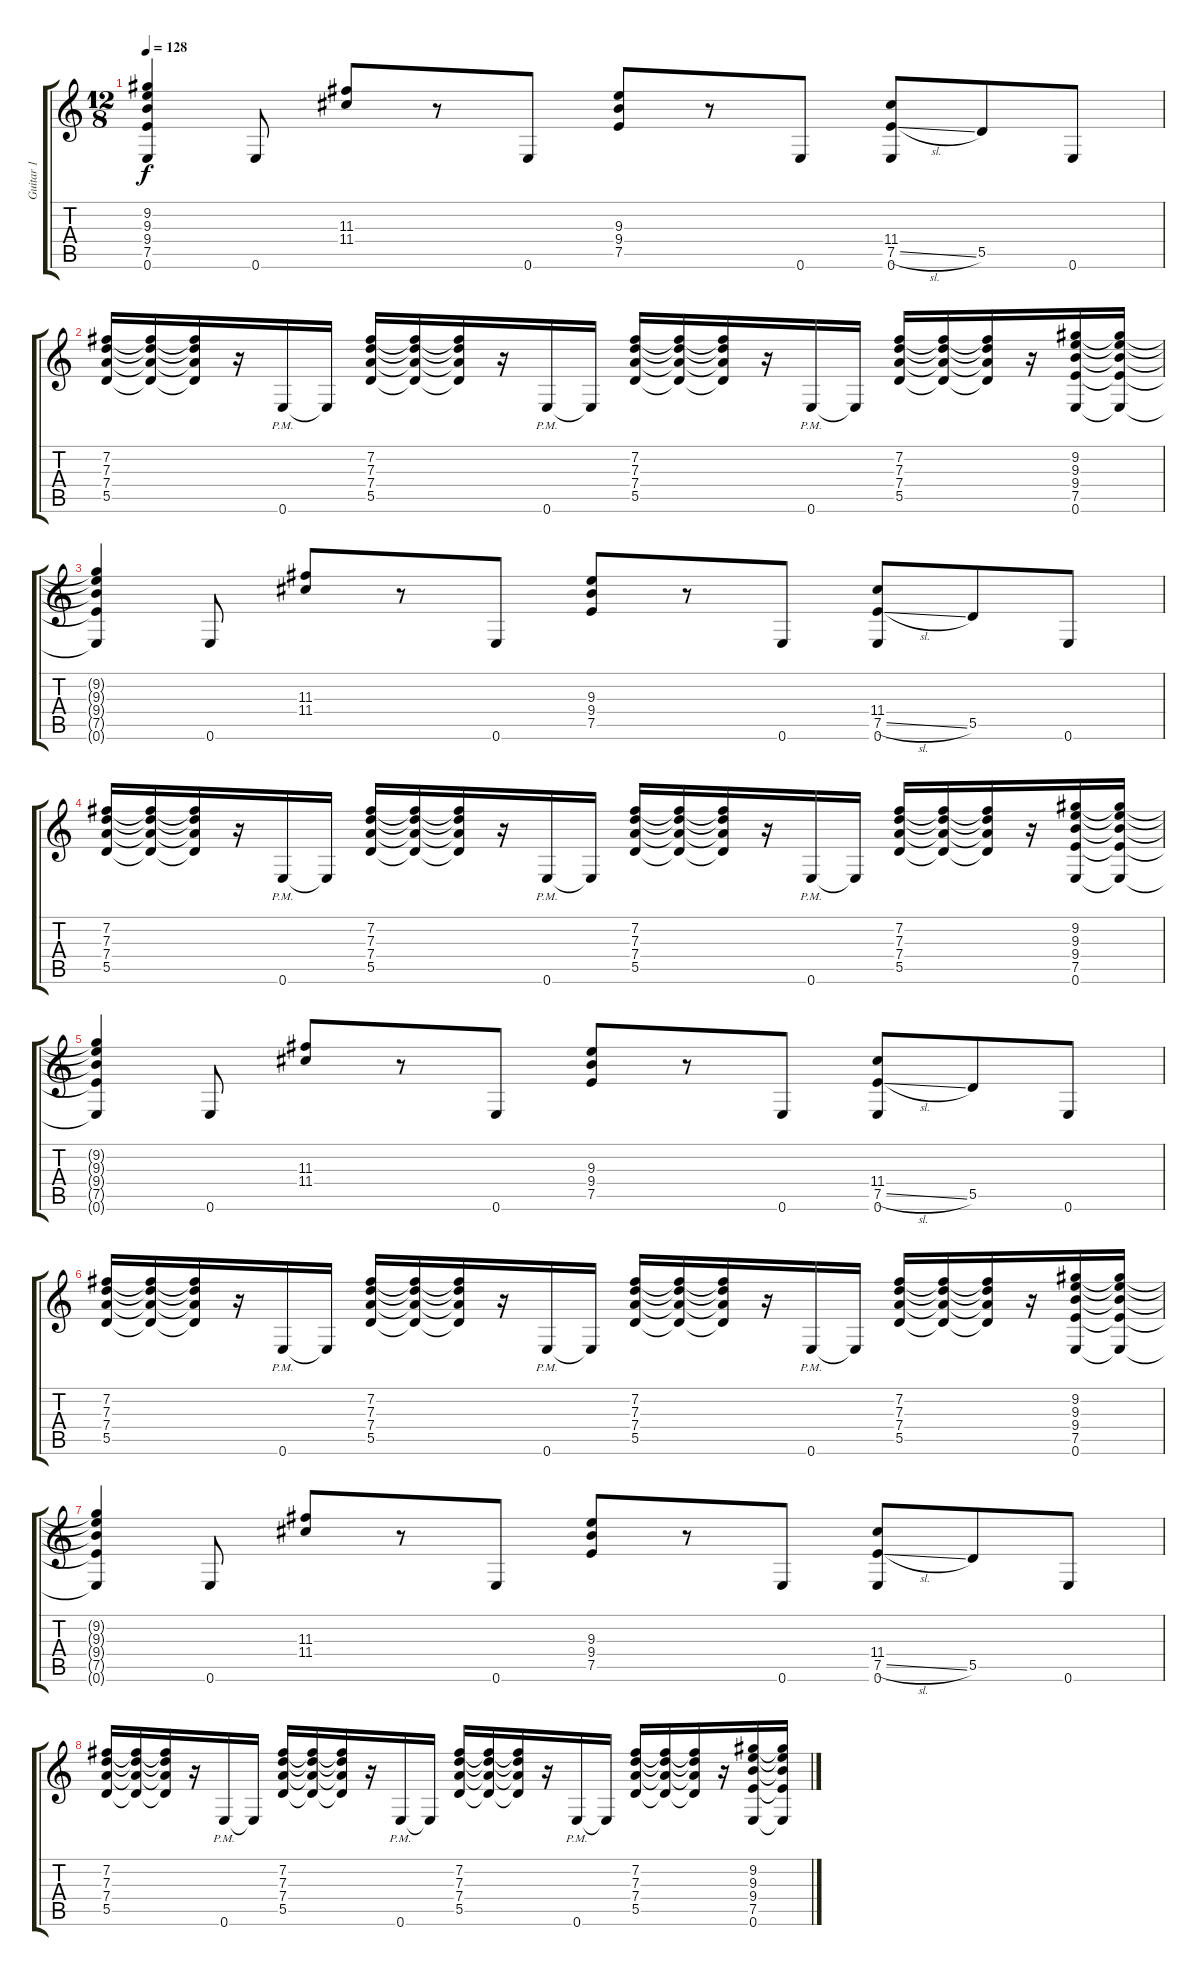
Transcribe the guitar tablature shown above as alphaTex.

\track ("Guitar 1" "Guitar 1") {instrument distortionguitar}
\staff {score tabs}
\tuning (E4 B3 G3 D3 A2 E2) {hide}
\ts (12 8)
\tempo 128
\clef g2
\ks c
(9.2{t} 9.3{t} 9.4{t} 7.5{t} 0.6{t}).4{dy f} 0.6.8 (11.3 11.4).8 r.8 0.6.8 (9.3 9.4 7.5).8 r.8 0.6.8 (11.4 7.5{sl} 0.6).8 5.5.8 0.6.8 |
(7.2 7.3 7.4 5.5).16 (7.2{t} 7.3{t} 7.4{t} 5.5{t}).16 (7.2{t} 7.3{t} 7.4{t} 5.5{t}).16 r.16 0.6{pm}.16 0.6{t}.16 (7.2 7.3 7.4 5.5).16 (7.2{t} 7.3{t} 7.4{t} 5.5{t}).16 (7.2{t} 7.3{t} 7.4{t} 5.5{t}).16 r.16 0.6{pm}.16 0.6{t}.16 (7.2 7.3 7.4 5.5).16 (7.2{t} 7.3{t} 7.4{t} 5.5{t}).16 (7.2{t} 7.3{t} 7.4{t} 5.5{t}).16 r.16 0.6{pm}.16 0.6{t}.16 (7.2 7.3 7.4 5.5).16 (7.2{t} 7.3{t} 7.4{t} 5.5{t}).16 (7.2{t} 7.3{t} 7.4{t} 5.5{t}).16 r.16 (9.2 9.3 9.4 7.5 0.6).16 (9.2{t} 9.3{t} 9.4{t} 7.5{t} 0.6{t}).16 |
(9.2{t} 9.3{t} 9.4{t} 7.5{t} 0.6{t}).4 0.6.8 (11.3 11.4).8 r.8 0.6.8 (9.3 9.4 7.5).8 r.8 0.6.8 (11.4 7.5{sl} 0.6).8 5.5.8 0.6.8 |
(7.2 7.3 7.4 5.5).16 (7.2{t} 7.3{t} 7.4{t} 5.5{t}).16 (7.2{t} 7.3{t} 7.4{t} 5.5{t}).16 r.16 0.6{pm}.16 0.6{t}.16 (7.2 7.3 7.4 5.5).16 (7.2{t} 7.3{t} 7.4{t} 5.5{t}).16 (7.2{t} 7.3{t} 7.4{t} 5.5{t}).16 r.16 0.6{pm}.16 0.6{t}.16 (7.2 7.3 7.4 5.5).16 (7.2{t} 7.3{t} 7.4{t} 5.5{t}).16 (7.2{t} 7.3{t} 7.4{t} 5.5{t}).16 r.16 0.6{pm}.16 0.6{t}.16 (7.2 7.3 7.4 5.5).16 (7.2{t} 7.3{t} 7.4{t} 5.5{t}).16 (7.2{t} 7.3{t} 7.4{t} 5.5{t}).16 r.16 (9.2 9.3 9.4 7.5 0.6).16 (9.2{t} 9.3{t} 9.4{t} 7.5{t} 0.6{t}).16 |
(9.2{t} 9.3{t} 9.4{t} 7.5{t} 0.6{t}).4 0.6.8 (11.3 11.4).8 r.8 0.6.8 (9.3 9.4 7.5).8 r.8 0.6.8 (11.4 7.5{sl} 0.6).8 5.5.8 0.6.8 |
(7.2 7.3 7.4 5.5).16 (7.2{t} 7.3{t} 7.4{t} 5.5{t}).16 (7.2{t} 7.3{t} 7.4{t} 5.5{t}).16 r.16 0.6{pm}.16 0.6{t}.16 (7.2 7.3 7.4 5.5).16 (7.2{t} 7.3{t} 7.4{t} 5.5{t}).16 (7.2{t} 7.3{t} 7.4{t} 5.5{t}).16 r.16 0.6{pm}.16 0.6{t}.16 (7.2 7.3 7.4 5.5).16 (7.2{t} 7.3{t} 7.4{t} 5.5{t}).16 (7.2{t} 7.3{t} 7.4{t} 5.5{t}).16 r.16 0.6{pm}.16 0.6{t}.16 (7.2 7.3 7.4 5.5).16 (7.2{t} 7.3{t} 7.4{t} 5.5{t}).16 (7.2{t} 7.3{t} 7.4{t} 5.5{t}).16 r.16 (9.2 9.3 9.4 7.5 0.6).16 (9.2{t} 9.3{t} 9.4{t} 7.5{t} 0.6{t}).16 |
(9.2{t} 9.3{t} 9.4{t} 7.5{t} 0.6{t}).4 0.6.8 (11.3 11.4).8 r.8 0.6.8 (9.3 9.4 7.5).8 r.8 0.6.8 (11.4 7.5{sl} 0.6).8 5.5.8 0.6.8 |
(7.2 7.3 7.4 5.5).16 (7.2{t} 7.3{t} 7.4{t} 5.5{t}).16 (7.2{t} 7.3{t} 7.4{t} 5.5{t}).16 r.16 0.6{pm}.16 0.6{t}.16 (7.2 7.3 7.4 5.5).16 (7.2{t} 7.3{t} 7.4{t} 5.5{t}).16 (7.2{t} 7.3{t} 7.4{t} 5.5{t}).16 r.16 0.6{pm}.16 0.6{t}.16 (7.2 7.3 7.4 5.5).16 (7.2{t} 7.3{t} 7.4{t} 5.5{t}).16 (7.2{t} 7.3{t} 7.4{t} 5.5{t}).16 r.16 0.6{pm}.16 0.6{t}.16 (7.2 7.3 7.4 5.5).16 (7.2{t} 7.3{t} 7.4{t} 5.5{t}).16 (7.2{t} 7.3{t} 7.4{t} 5.5{t}).16 r.16 (9.2 9.3 9.4 7.5 0.6).16 (9.2{t} 9.3{t} 9.4{t} 7.5{t} 0.6{t}).16
